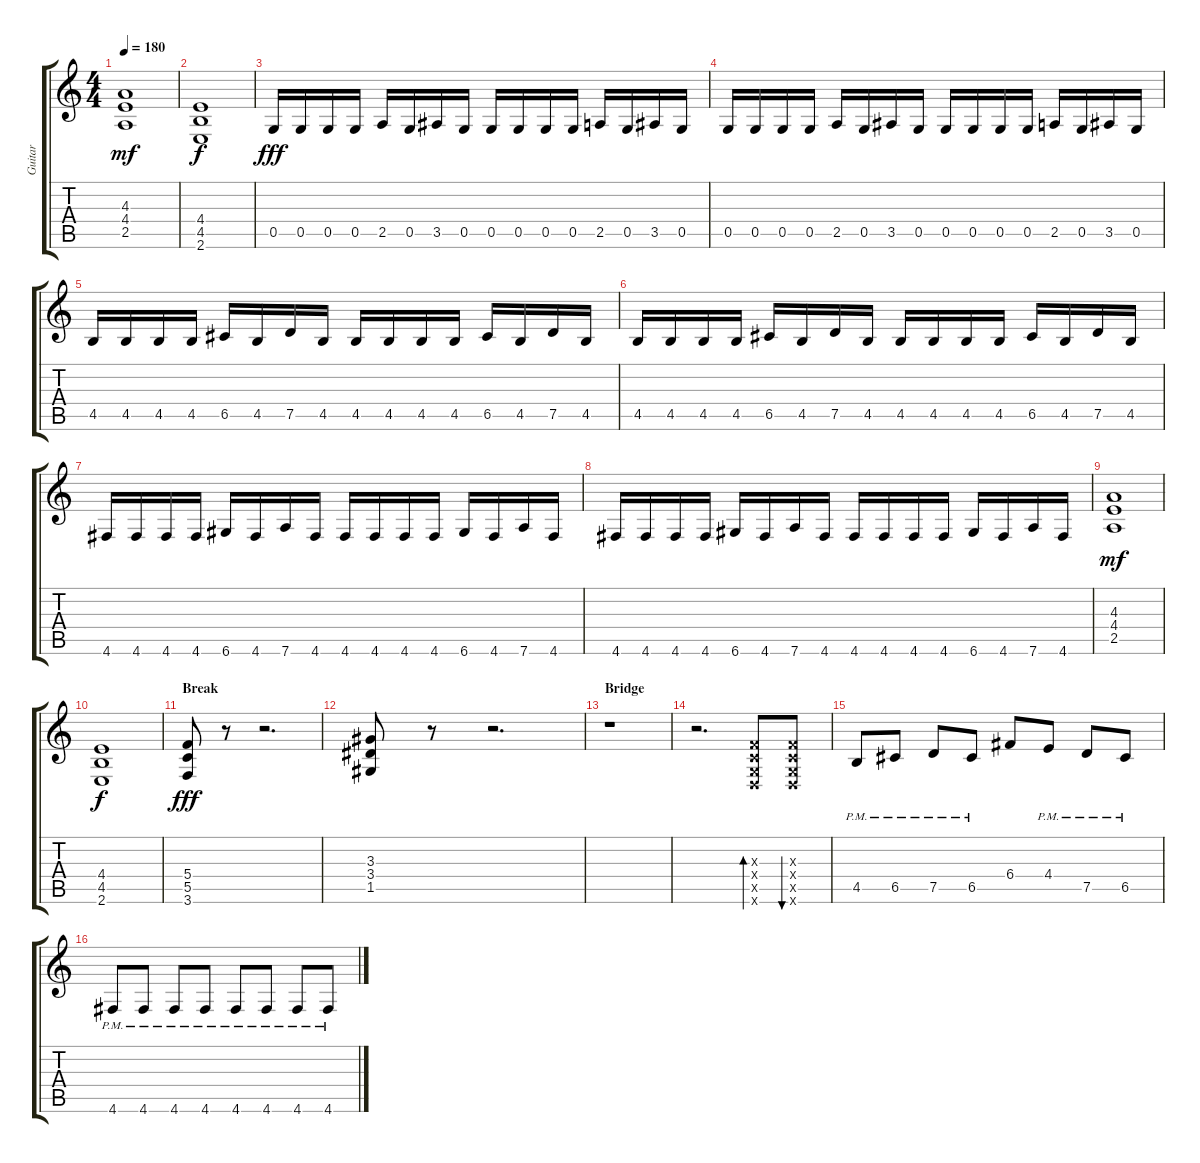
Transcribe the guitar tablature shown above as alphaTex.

\track ("Guitar" "Guitar") {instrument distortionguitar}
\staff {score tabs}
\tuning (D4 A3 F3 C3 G2 D2) {hide}
\ts (4 4)
\tempo 180
\clef g2
\ks c
(4.3 4.4 2.5).1{dy mf} |
(4.4 4.5 2.6).1{dy f} |
0.5.16{dy fff} 0.5.16 0.5.16 0.5.16 2.5.16 0.5.16 3.5.16 0.5.16 0.5.16 0.5.16 0.5.16 0.5.16 2.5.16 0.5.16 3.5.16 0.5.16 |
0.5.16 0.5.16 0.5.16 0.5.16 2.5.16 0.5.16 3.5.16 0.5.16 0.5.16 0.5.16 0.5.16 0.5.16 2.5.16 0.5.16 3.5.16 0.5.16 |
4.5.16 4.5.16 4.5.16 4.5.16 6.5.16 4.5.16 7.5.16 4.5.16 4.5.16 4.5.16 4.5.16 4.5.16 6.5.16 4.5.16 7.5.16 4.5.16 |
4.5.16 4.5.16 4.5.16 4.5.16 6.5.16 4.5.16 7.5.16 4.5.16 4.5.16 4.5.16 4.5.16 4.5.16 6.5.16 4.5.16 7.5.16 4.5.16 |
4.6.16 4.6.16 4.6.16 4.6.16 6.6.16 4.6.16 7.6.16 4.6.16 4.6.16 4.6.16 4.6.16 4.6.16 6.6.16 4.6.16 7.6.16 4.6.16 |
4.6.16 4.6.16 4.6.16 4.6.16 6.6.16 4.6.16 7.6.16 4.6.16 4.6.16 4.6.16 4.6.16 4.6.16 6.6.16 4.6.16 7.6.16 4.6.16 |
(4.3 4.4 2.5).1{dy mf} |
(4.4 4.5 2.6).1{dy f} |
\section ("" "Break")
(5.4 5.5 3.6).8{dy fff} r.8 r.2{d} |
(3.3 3.4 1.5).8 r.8 r.2{d} |
\section ("" "Bridge")
r.1 |
r.2{d} (0.3{x} 0.4{x} 0.5{x} 0.6{x}).8{bd 30} (0.3{x} 0.4{x} 0.5{x} 0.6{x}).8{bu 30} |
4.5{pm}.8 6.5{pm}.8 7.5{pm}.8 6.5{pm}.8 6.4.8 4.4{pm}.8 7.5{pm}.8 6.5{pm}.8 |
4.6{pm}.8 4.6{pm}.8 4.6{pm}.8 4.6{pm}.8 4.6{pm}.8 4.6{pm}.8 4.6{pm}.8 4.6{pm}.8
